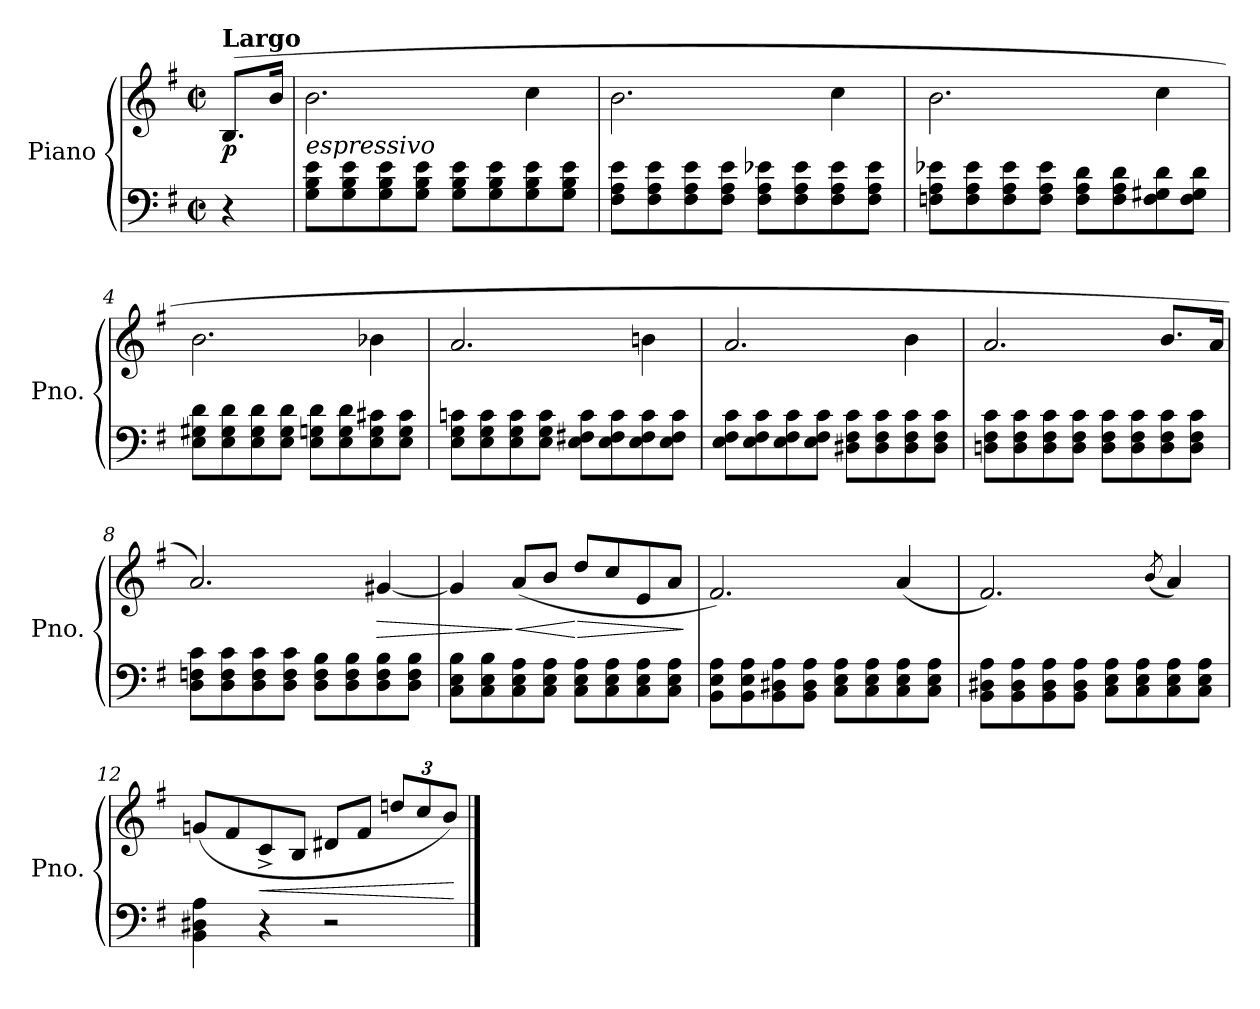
**kern	**kern	**dynam
*part1	*part1	*part1
*staff2	*staff1	*staff1/2
*I"Piano	*	*
*I'Pno.	*	*
*clefF4	*clefG2	*
*k[f#]	*k[f#]	*
*M2/2	*M2/2	*
*met(c|)	*met(c|)	*
=	=	=
!	!LO:TX:a:B:t=Largo	!
!	!	!LO:DY:b
4r	(>8.B/L	p
.	16b/Jk	.
=1	=1	=1
!	!LO:TX:b:i:t=espressivo	!
8G\ 8B\ 8e\L	2.b\	.
8G\ 8B\ 8e\	.	.
8G\ 8B\ 8e\	.	.
8G\ 8B\ 8e\J	.	.
8G\ 8B\ 8e\L	.	.
8G\ 8B\ 8e\	.	.
8G\ 8B\ 8e\	4cc\	.
8G\ 8B\ 8e\J	.	.
=2	=2	=2
8F#\ 8A\ 8e\L	2.b\	.
8F#\ 8A\ 8e\	.	.
8F#\ 8A\ 8e\	.	.
8F#\ 8A\ 8e\J	.	.
8F#\ 8A\ 8e-X\L	.	.
8F#\ 8A\ 8e-\	.	.
8F#\ 8A\ 8e-\	4cc\	.
8F#\ 8A\ 8e-\J	.	.
=3	=3	=3
8Fn\ 8A\ 8e-X\L	2.b\	.
8F\ 8A\ 8e-\	.	.
8F\ 8A\ 8e-\	.	.
8F\ 8A\ 8e-\J	.	.
8F\ 8A\ 8d\L	.	.
8F\ 8A\ 8d\	.	.
8F\ 8G#X\ 8d\	4cc\	.
8F\ 8G#\ 8d\J	.	.
=4	=4	=4
8E\ 8G#X\ 8d\L	2.b\	.
8E\ 8G#\ 8d\	.	.
8E\ 8G#\ 8d\	.	.
8E\ 8G#\ 8d\J	.	.
8E\ 8Gn\ 8d\L	.	.
8E\ 8G\ 8d\	.	.
8E\ 8G\ 8c#X\	4b-X\	.
8E\ 8G\ 8c#\J	.	.
!!LO:LB:g=z
=5	=5	=5
8E\ 8G\ 8cn\L	2.a/	.
8E\ 8G\ 8c\	.	.
8E\ 8G\ 8c\	.	.
8E\ 8G\ 8c\J	.	.
8E\ 8F#X\ 8c\L	.	.
8E\ 8F#\ 8c\	.	.
8E\ 8F#\ 8c\	4bn\	.
8E\ 8F#\ 8c\J	.	.
=6	=6	=6
8E\ 8F#\ 8c\L	2.a/	.
8E\ 8F#\ 8c\	.	.
8E\ 8F#\ 8c\	.	.
8E\ 8F#\ 8c\J	.	.
8D#X\ 8F#\ 8c\L	.	.
8D#\ 8F#\ 8c\	.	.
8D#\ 8F#\ 8c\	4b\	.
8D#\ 8F#\ 8c\J	.	.
=7	=7	=7
8Dn\ 8F#\ 8c\L	2.a/	.
8D\ 8F#\ 8c\	.	.
8D\ 8F#\ 8c\	.	.
8D\ 8F#\ 8c\J	.	.
8D\ 8F#\ 8c\L	.	.
8D\ 8F#\ 8c\	.	.
8D\ 8F#\ 8c\	8.b/L	.
8D\ 8F#\ 8c\J	.	.
.	16a/Jk	.
=8	=8	=8
8D\ 8Fn\ 8c\L	2.a/)	.
8D\ 8F\ 8c\	.	.
8D\ 8F\ 8c\	.	.
8D\ 8F\ 8c\J	.	.
8D\ 8F\ 8B\L	.	.
8D\ 8F\ 8B\	.	.
!	!	!LO:HP:b
8D\ 8F\ 8B\	[4g#X/	>
8D\ 8F\ 8B\J	.	.
!!LO:LB:g=z
=9	=9	=9
8C\ 8E\ 8B\L	4g#/]	.
8C\ 8E\ 8B\	.	.
!	!	!LO:HP:n=1:b
8C\ 8E\ 8A\	(>8a/L	] <
8C\ 8E\ 8A\J	8b/J	.
!	!	!LO:HP:n=1:b
8C\ 8E\ 8A\L	8dd/L	[ >
8C\ 8E\ 8A\	8cc/	.
8C\ 8E\ 8A\	8e/	.
8C\ 8E\ 8A\J	8a/J	.
.	.	]
=10	=10	=10
8BB\ 8E\ 8A\L	2.f#/)	.
8BB\ 8E\ 8A\	.	.
8BB\ 8D#X\ 8A\	.	.
8BB\ 8D#\ 8A\J	.	.
8C\ 8E\ 8A\L	.	.
8C\ 8E\ 8A\	.	.
8C\ 8E\ 8A\	(>4a/	.
8C\ 8E\ 8A\J	.	.
=11	=11	=11
8BB\ 8D#X\ 8A\L	2.f#/)	.
8BB\ 8D#\ 8A\	.	.
8BB\ 8D#\ 8A\	.	.
8BB\ 8D#\ 8A\J	.	.
8C\ 8E\ 8A\L	.	.
8C\ 8E\ 8A\	.	.
.	(<8qb/	.
8C\ 8E\ 8A\	4a/)	.
8C\ 8E\ 8A\J	.	.
=12	=12	=12
4BB\ 4D#X\ 4A\	(<8gn/L	.
.	8f#/	.
!	!	!LO:HP:b
4r	8c^/	<
.	8B/J	.
2r	8d#X/L	.
.	8f#/J	.
.	12ddn/L	.
.	12cc/	.
.	12b/J)	.
.	.	[
==	==	==
*-	*-	*-
